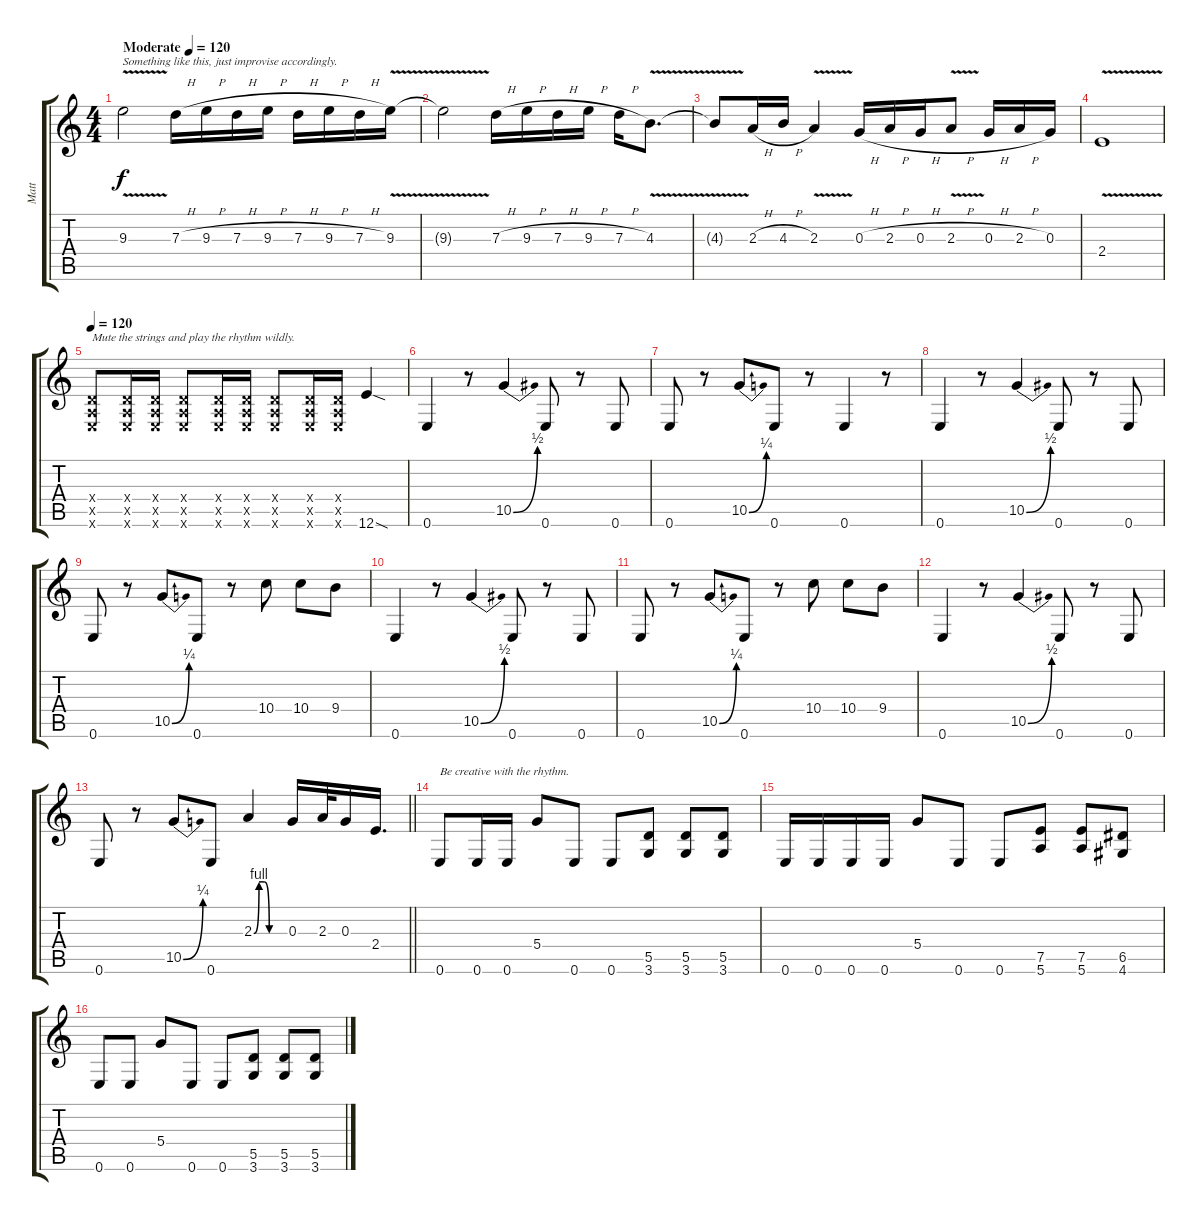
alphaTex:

\track ("Matt" "Matt") {instrument distortionguitar}
\staff {score tabs}
\tuning (E4 B3 G3 D3 A2 E2) {hide}
\ts (4 4)
\tempo (120 "Moderate")
\tempo 90
\tempo (120 "Moderate")
\clef g2
\ks c
9.3{v}.2{txt "Something like this, just improvise accordingly." dy f instrument distortionguitar} 7.3{h}.16 9.3{h}.16 7.3{h}.16 9.3{h}.16 7.3{h}.16 9.3{h}.16 7.3{h}.16 9.3{v}.16 |
9.3{t}.2 7.3{h}.16 9.3{h}.16 7.3{h}.16 9.3{h}.16 7.3{h}.16 4.3{v}.8{d} |
4.3{t}.8 2.3{h}.16 4.3{h}.16 2.3{v}.4 0.3{h}.16 2.3{h}.16 0.3{h}.16 2.3{v h}.8 0.3{h}.16 2.3{h}.16 0.3.16 |
2.4{v}.1 |
\tempo 120
(0.4{x} 0.5{x} 0.6{x}).8{txt "Mute the strings and play the rhythm wildly."} (0.4{x} 0.5{x} 0.6{x}).16 (0.4{x} 0.5{x} 0.6{x}).16 (0.4{x} 0.5{x} 0.6{x}).8 (0.4{x} 0.5{x} 0.6{x}).16 (0.4{x} 0.5{x} 0.6{x}).16 (0.4{x} 0.5{x} 0.6{x}).8 (0.4{x} 0.5{x} 0.6{x}).16 (0.4{x} 0.5{x} 0.6{x}).16 12.6{sod}.4 |
0.6.4 r.8 10.5{be (bend 0 0 60 2)}.4 0.6.8 r.8 0.6.8 |
0.6.8 r.8 10.5{be (bend 0 0 60 1)}.8 0.6.8 r.8 0.6.4 r.8 |
0.6.4 r.8 10.5{be (bend 0 0 60 2)}.4 0.6.8 r.8 0.6.8 |
0.6.8 r.8 10.5{be (bend 0 0 60 1)}.8 0.6.8 r.8 10.4.8 10.4.8 9.4.8 |
0.6.4 r.8 10.5{be (bend 0 0 60 2)}.4 0.6.8 r.8 0.6.8 |
0.6.8 r.8 10.5{be (bend 0 0 60 1)}.8 0.6.8 r.8 10.4.8 10.4.8 9.4.8 |
0.6.4 r.8 10.5{be (bend 0 0 60 2)}.4 0.6.8 r.8 0.6.8 |
\barLineRight lightlight
0.6.8 r.8 10.5{be (bend 0 0 60 1)}.8 0.6.8 2.3{be (custom 0 0 10 4 20 4 30 0 60 0)}.4 0.3.16 2.3.32 0.3.16 2.4.16{d} |
0.6.8{txt "Be creative with the rhythm."} 0.6.16 0.6.16 5.4.8 0.6.8 0.6.8 (5.5 3.6).8 (5.5 3.6).8 (5.5 3.6).8 |
0.6.16 0.6.16 0.6.16 0.6.16 5.4.8 0.6.8 0.6.8 (7.5 5.6).8 (7.5 5.6).8 (6.5 4.6).8 |
0.6.8 0.6.8 5.4.8 0.6.8 0.6.8 (5.5 3.6).8 (5.5 3.6).8 (5.5 3.6).8
